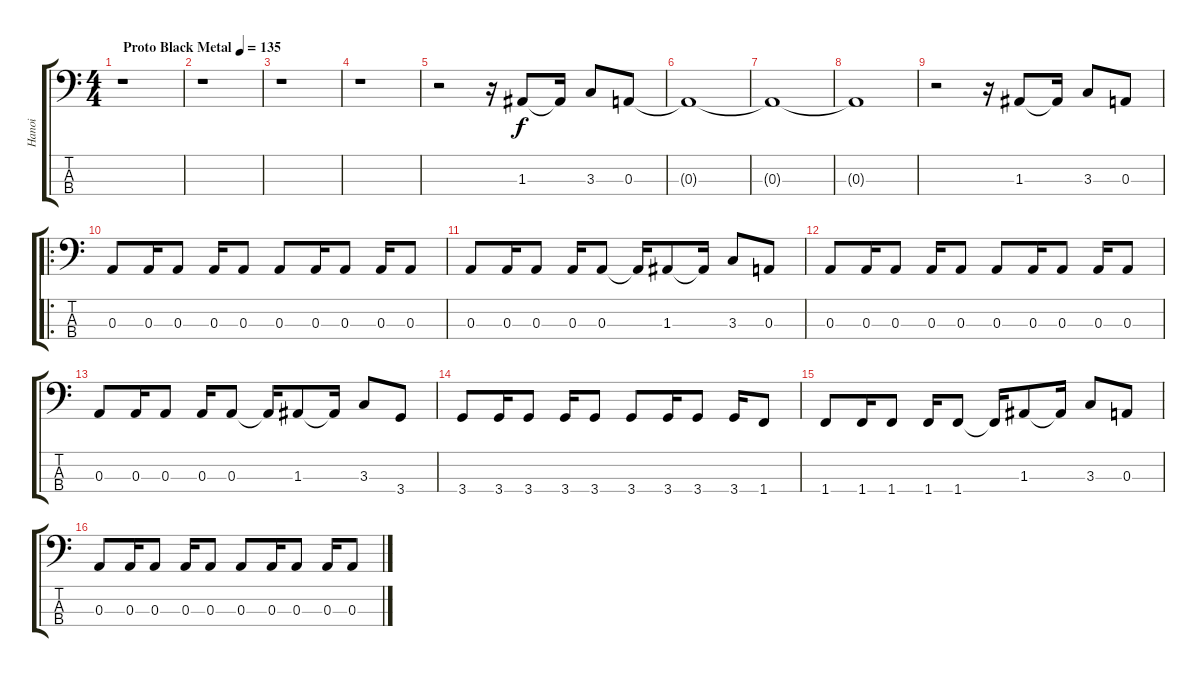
\track ("Hanoi" "Hanoi") {instrument electricbassfinger}
\staff {score tabs}
\tuning (G2 D2 A1 E1) {hide}
\ts (4 4)
\tempo (135 "Proto Black Metal")
\clef f4
\ks c
r.1{dy f instrument electricbassfinger} |
r.1 |
r.1 |
r.1 |
r.2 r.16 1.3.8 1.3{t}.16 3.3.8 0.3.8 |
0.3{t}.1 |
0.3{t}.1 |
0.3{t}.1 |
r.2 r.16 1.3.8 1.3{t}.16 3.3.8 0.3.8 |
\ro
0.3.8 0.3.16 0.3.8 0.3.16 0.3.8 0.3.8 0.3.16 0.3.8 0.3.16 0.3.8 |
0.3.8 0.3.16 0.3.8 0.3.16 0.3.8 0.3{t}.16 1.3.8 1.3{t}.16 3.3.8 0.3.8 |
0.3.8 0.3.16 0.3.8 0.3.16 0.3.8 0.3.8 0.3.16 0.3.8 0.3.16 0.3.8 |
0.3.8 0.3.16 0.3.8 0.3.16 0.3.8 0.3{t}.16 1.3.8 1.3{t}.16 3.3.8 3.4.8 |
3.4.8 3.4.16 3.4.8 3.4.16 3.4.8 3.4.8 3.4.16 3.4.8 3.4.16 1.4.8 |
1.4.8 1.4.16 1.4.8 1.4.16 1.4.8 1.4{t}.16 1.3.8 1.3{t}.16 3.3.8 0.3.8 |
0.3.8 0.3.16 0.3.8 0.3.16 0.3.8 0.3.8 0.3.16 0.3.8 0.3.16 0.3.8
